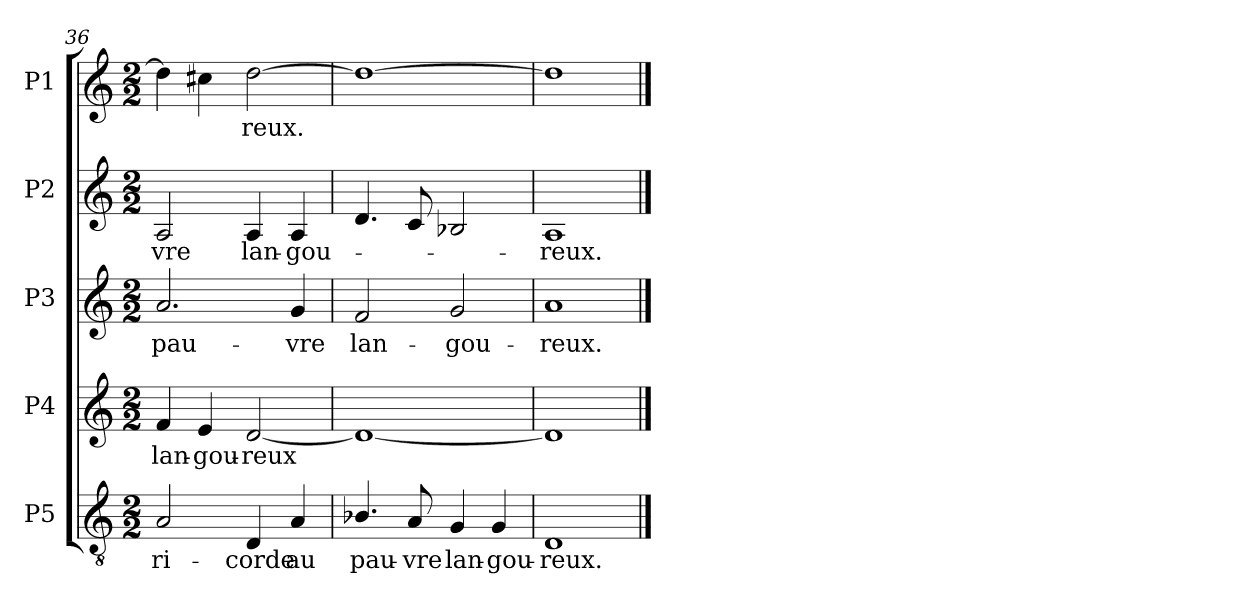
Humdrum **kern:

**kern	**text	**kern	**text	**kern	**text	**kern	**text	**kern	**text
*part5	*part5	*part4	*part4	*part3	*part3	*part2	*part2	*part1	*part1
*staff5	*staff5	*staff4	*staff4	*staff3	*staff3	*staff2	*staff2	*staff1	*staff1
*I"P5	*	*I"P4	*	*I"P3	*	*I"P2	*	*I"P1	*
*clefGv2	*	*clefG2	*	*clefG2	*	*clefG2	*	*clefG2	*
*ITrd7c12	*	*	*	*	*	*	*	*	*
*k[]	*	*k[]	*	*k[]	*	*k[]	*	*k[]	*
*C:	*	*C:	*	*C:	*	*C:	*	*C:	*
*M2/2	*	*M2/2	*	*M2/2	*	*M2/2	*	*M2/2	*
=36	=36	=36	=36	=36	=36	=36	=36	=36	=36
!	!LO:LY:b:color=#000000	!	!	!	!	!	!	!	!
!	!	!	!LO:LY:b:color=#000000	!	!	!	!	!	!
!	!	!	!	!	!LO:LY:b:color=#000000	!	!	!	!
!	!	!	!	!	!	!	!LO:LY:b:color=#000000	!	!
2AAi/	-ri-	4fi/	lan-	2.ai/	pau-	2Ai/	-vre	4ddi\]	.
!	!	!	!LO:LY:b:color=#000000	!	!	!	!	!	!
.	.	4ei/	-gou-	.	.	.	.	4cc#Xi\	.
!	!LO:LY:b:color=#000000	!	!	!	!	!	!	!	!
!	!	!	!LO:LY:b:color=#000000	!	!	!	!	!	!
!	!	!	!	!	!	!	!LO:LY:b:color=#000000	!	!
!	!	!	!	!	!	!	!	!	!LO:LY:b:color=#000000
4DDi/	-corde	[2di/	-reux	.	.	4Ai/	lan-	[2ddi\	-reux.
!	!LO:LY:b:color=#000000	!	!	!	!	!	!	!	!
!	!	!	!	!	!LO:LY:b:color=#000000	!	!	!	!
!	!	!	!	!	!	!	!LO:LY:b:color=#000000	!	!
4AAi/	au	.	.	4gi/	-vre	4Ai/	-gou-	.	.
=37	=37	=37	=37	=37	=37	=37	=37	=37	=37
!	!LO:LY:b:color=#000000	!	!	!	!	!	!	!	!
!	!	!	!	!	!LO:LY:b:color=#000000	!	!	!	!
4.BB-Xi/	pau-	1di_	.	2fi/	lan-	4.di/	.	1ddi_	.
!	!LO:LY:b:color=#000000	!	!	!	!	!	!	!	!
8AAi/	-vre	.	.	.	.	8ci/	.	.	.
!	!LO:LY:b:color=#000000	!	!	!	!	!	!	!	!
!	!	!	!	!	!LO:LY:b:color=#000000	!	!	!	!
4GGi/	lan-	.	.	2gi/	-gou-	2B-Xi/	.	.	.
!	!LO:LY:b:color=#000000	!	!	!	!	!	!	!	!
4GGi/	-gou-	.	.	.	.	.	.	.	.
=38	=38	=38	=38	=38	=38	=38	=38	=38	=38
!	!LO:LY:b:color=#000000	!	!	!	!	!	!	!	!
!	!	!	!	!	!LO:LY:b:color=#000000	!	!	!	!
!	!	!	!	!	!	!	!LO:LY:b:color=#000000	!	!
1DDi	-reux.	1di]	.	1ai	-reux.	1Ai	-reux.	1ddi]	.
==	==	==	==	==	==	==	==	==	==
*-	*-	*-	*-	*-	*-	*-	*-	*-	*-
